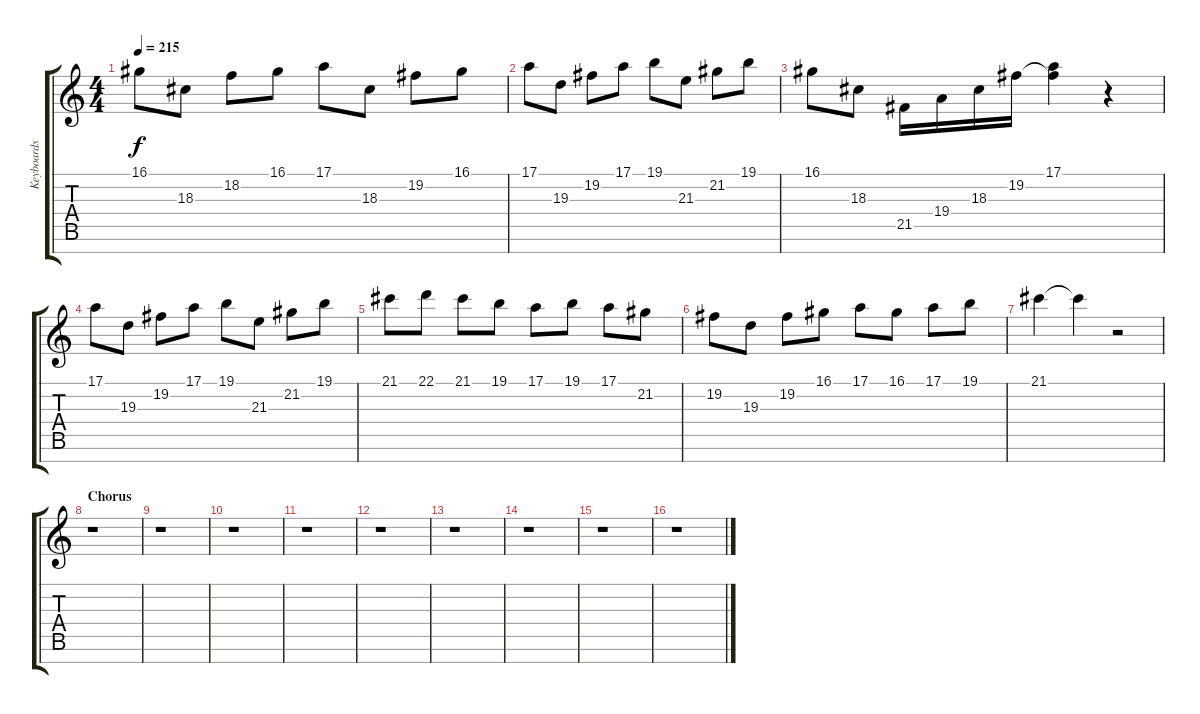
\track ("Keyboards 3" "Keyboards ") {instrument musicbox}
\staff {score tabs}
\tuning (E4 B3 G3 D3 A2 E2 B1) {hide}
\ts (4 4)
\tempo 215
\clef g2
\ks c
16.1.8{dy f} 18.3.8 18.2.8 16.1.8 17.1.8 18.3.8 19.2.8 16.1.8 |
17.1.8 19.3.8 19.2.8 17.1.8 19.1.8 21.3.8 21.2.8 19.1.8 |
16.1.8 18.3.8 21.5.16 19.4.16 18.3.16 19.2.16 (17.1 19.2{t}).4 r.4 |
17.1.8 19.3.8 19.2.8 17.1.8 19.1.8 21.3.8 21.2.8 19.1.8 |
21.1.8 22.1.8 21.1.8 19.1.8 17.1.8 19.1.8 17.1.8 21.2.8 |
19.2.8 19.3.8 19.2.8 16.1.8 17.1.8 16.1.8 17.1.8 19.1.8 |
21.1.4 21.1{t}.4 r.2 |
\section ("" "Chorus")
r.1 |
r.1 |
r.1 |
r.1 |
r.1 |
r.1 |
r.1 |
r.1 |
r.1
